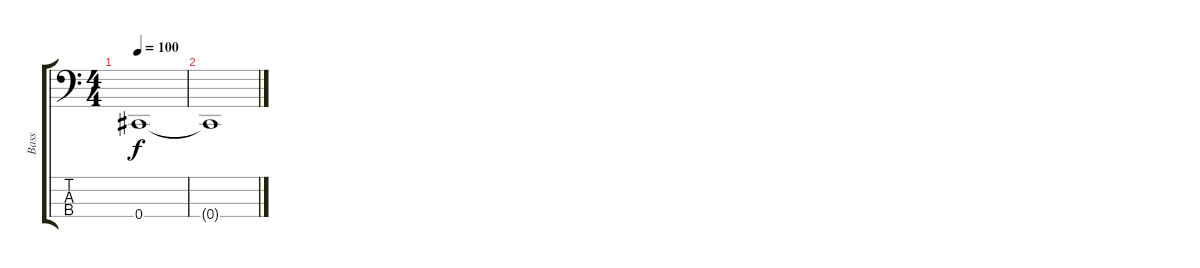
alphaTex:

\track ("Bass" "Bass") {instrument electricbasspick}
\staff {score tabs}
\tuning (Gb2 Db2 Ab1 Db1) {hide}
\ts (4 4)
\tempo 100
\clef f4
\ks c
0.4.1{dy f} |
0.4{t}.1
